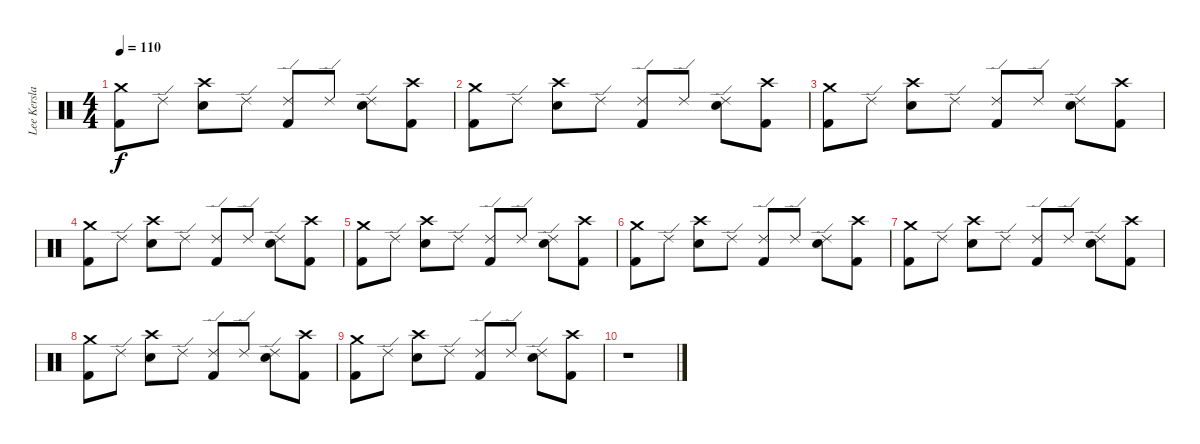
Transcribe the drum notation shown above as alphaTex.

\track ("Lee Kerslake" "Lee Kersla") {instrument percussion}
\staff {score}
\articulation defaults
\ts (4 4)
\tempo 110
\clef neutral
\ks c
("Crash medium (hit)" "Kick (hit) 2").8{dy f} "Ride (edge) 2".8 ("Crash high (hit)" "Snare (hit) 2").8 "Ride (edge) 2".8 ("Ride (edge) 2" "Kick (hit) 2").8 "Ride (edge) 2".8 ("Ride (edge) 2" "Snare (hit) 2").8 ("Crash high (hit)" "Kick (hit) 2").8 |
("Crash medium (hit)" "Kick (hit) 2").8 "Ride (edge) 2".8 ("Crash high (hit)" "Snare (hit) 2").8 "Ride (edge) 2".8 ("Ride (edge) 2" "Kick (hit) 2").8 "Ride (edge) 2".8 ("Ride (edge) 2" "Snare (hit) 2").8 ("Crash high (hit)" "Kick (hit) 2").8 |
("Crash medium (hit)" "Kick (hit) 2").8 "Ride (edge) 2".8 ("Crash high (hit)" "Snare (hit) 2").8 "Ride (edge) 2".8 ("Ride (edge) 2" "Kick (hit) 2").8 "Ride (edge) 2".8 ("Ride (edge) 2" "Snare (hit) 2").8 ("Crash high (hit)" "Kick (hit) 2").8 |
("Crash medium (hit)" "Kick (hit) 2").8 "Ride (edge) 2".8 ("Crash high (hit)" "Snare (hit) 2").8 "Ride (edge) 2".8 ("Ride (edge) 2" "Kick (hit) 2").8 "Ride (edge) 2".8 ("Ride (edge) 2" "Snare (hit) 2").8 ("Crash high (hit)" "Kick (hit) 2").8 |
("Crash medium (hit)" "Kick (hit) 2").8{volume 10} "Ride (edge) 2".8 ("Crash high (hit)" "Snare (hit) 2").8 "Ride (edge) 2".8 ("Ride (edge) 2" "Kick (hit) 2").8 "Ride (edge) 2".8 ("Ride (edge) 2" "Snare (hit) 2").8 ("Crash high (hit)" "Kick (hit) 2").8 |
("Crash medium (hit)" "Kick (hit) 2").8{volume 4} "Ride (edge) 2".8 ("Crash high (hit)" "Snare (hit) 2").8 "Ride (edge) 2".8 ("Ride (edge) 2" "Kick (hit) 2").8 "Ride (edge) 2".8 ("Ride (edge) 2" "Snare (hit) 2").8 ("Crash high (hit)" "Kick (hit) 2").8 |
("Crash medium (hit)" "Kick (hit) 2").8 "Ride (edge) 2".8 ("Crash high (hit)" "Snare (hit) 2").8 "Ride (edge) 2".8 ("Ride (edge) 2" "Kick (hit) 2").8 "Ride (edge) 2".8 ("Ride (edge) 2" "Snare (hit) 2").8 ("Crash high (hit)" "Kick (hit) 2").8 |
("Crash medium (hit)" "Kick (hit) 2").8{volume 0} "Ride (edge) 2".8 ("Crash high (hit)" "Snare (hit) 2").8 "Ride (edge) 2".8 ("Ride (edge) 2" "Kick (hit) 2").8 "Ride (edge) 2".8 ("Ride (edge) 2" "Snare (hit) 2").8 ("Crash high (hit)" "Kick (hit) 2").8 |
("Crash medium (hit)" "Kick (hit) 2").8 "Ride (edge) 2".8 ("Crash high (hit)" "Snare (hit) 2").8 "Ride (edge) 2".8 ("Ride (edge) 2" "Kick (hit) 2").8 "Ride (edge) 2".8 ("Ride (edge) 2" "Snare (hit) 2").8 ("Crash high (hit)" "Kick (hit) 2").8 |
r.1
